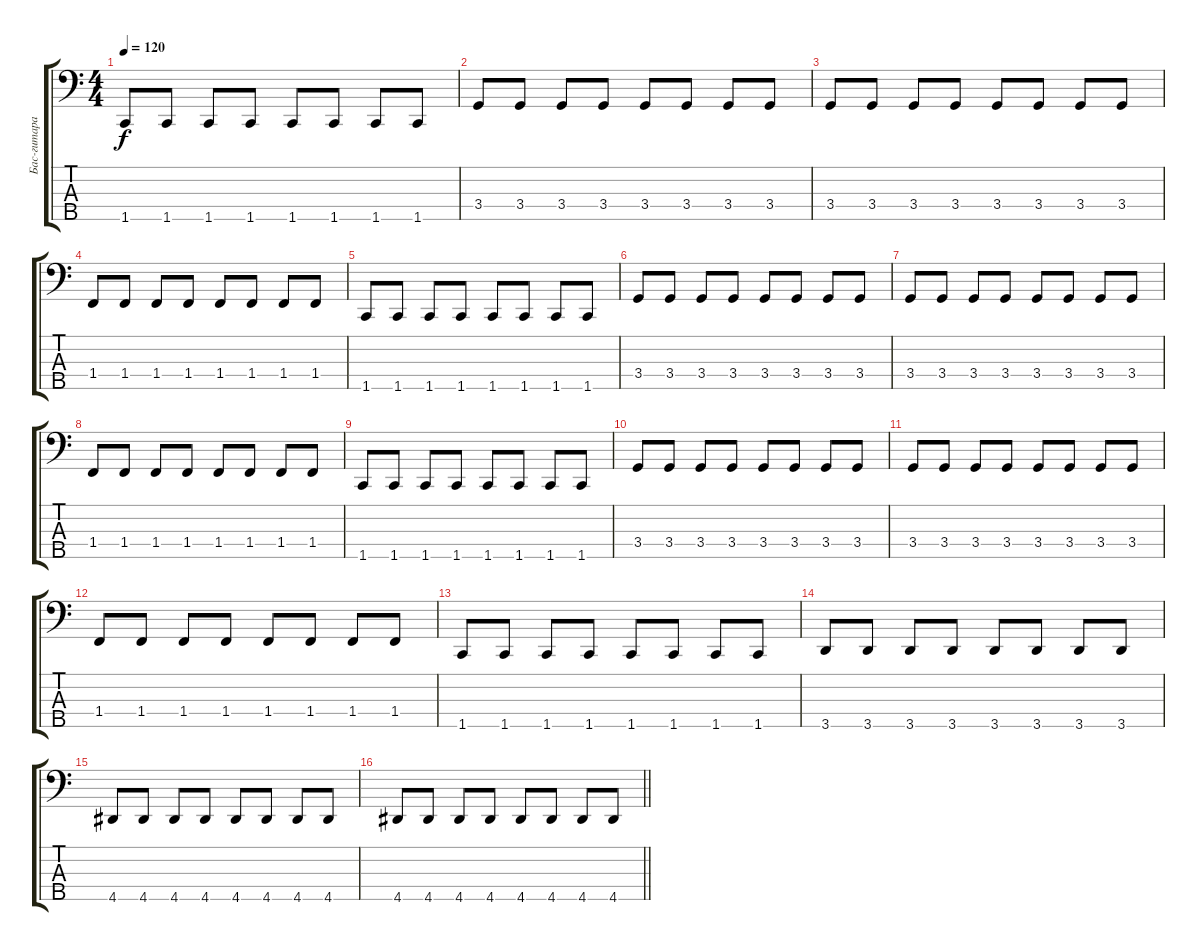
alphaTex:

\track ("Бас-гитара" "Бас-гитара") {instrument electricbassfinger}
\staff {score tabs}
\tuning (G2 D2 A1 E1 B0) {hide}
\ts (4 4)
\tempo 120
\clef f4
\ks c
1.5.8{dy f} 1.5.8 1.5.8 1.5.8 1.5.8 1.5.8 1.5.8 1.5.8 |
3.4.8 3.4.8 3.4.8 3.4.8 3.4.8 3.4.8 3.4.8 3.4.8 |
3.4.8 3.4.8 3.4.8 3.4.8 3.4.8 3.4.8 3.4.8 3.4.8 |
1.4.8 1.4.8 1.4.8 1.4.8 1.4.8 1.4.8 1.4.8 1.4.8 |
1.5.8 1.5.8 1.5.8 1.5.8 1.5.8 1.5.8 1.5.8 1.5.8 |
3.4.8 3.4.8 3.4.8 3.4.8 3.4.8 3.4.8 3.4.8 3.4.8 |
3.4.8 3.4.8 3.4.8 3.4.8 3.4.8 3.4.8 3.4.8 3.4.8 |
1.4.8 1.4.8 1.4.8 1.4.8 1.4.8 1.4.8 1.4.8 1.4.8 |
1.5.8 1.5.8 1.5.8 1.5.8 1.5.8 1.5.8 1.5.8 1.5.8 |
3.4.8 3.4.8 3.4.8 3.4.8 3.4.8 3.4.8 3.4.8 3.4.8 |
3.4.8 3.4.8 3.4.8 3.4.8 3.4.8 3.4.8 3.4.8 3.4.8 |
1.4.8 1.4.8 1.4.8 1.4.8 1.4.8 1.4.8 1.4.8 1.4.8 |
1.5.8 1.5.8 1.5.8 1.5.8 1.5.8 1.5.8 1.5.8 1.5.8 |
3.5.8 3.5.8 3.5.8 3.5.8 3.5.8 3.5.8 3.5.8 3.5.8 |
4.5.8 4.5.8 4.5.8 4.5.8 4.5.8 4.5.8 4.5.8 4.5.8 |
\barLineRight lightlight
4.5.8 4.5.8 4.5.8 4.5.8 4.5.8 4.5.8 4.5.8 4.5.8
